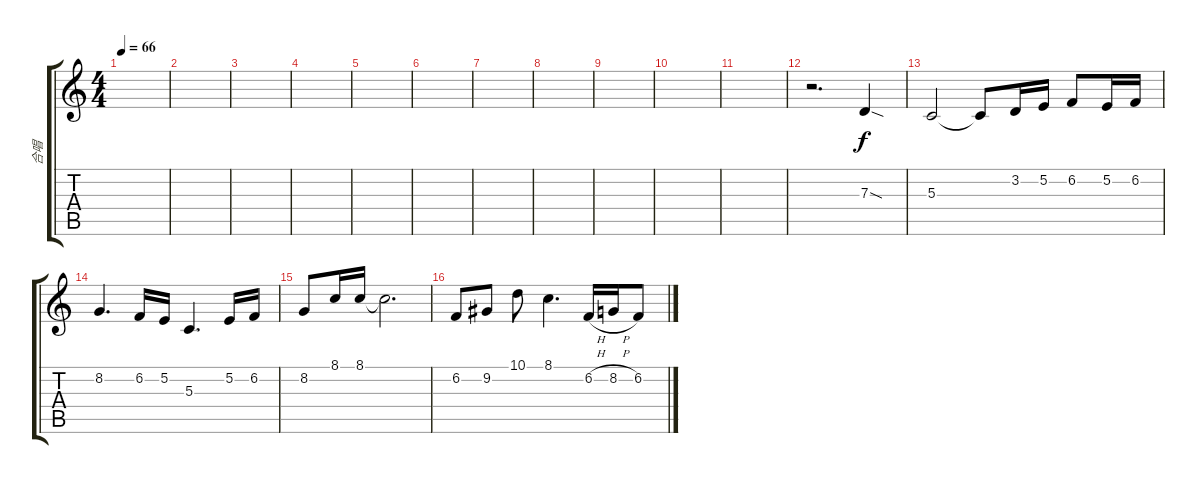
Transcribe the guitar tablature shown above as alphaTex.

\track ("合唱" "合唱") {instrument violin}
\staff {score tabs}
\tuning (E4 B3 G3 D3 A2 E2) {hide}
\ts (4 4)
\tempo 66
\clef g2
\ks c
|
|
|
|
|
|
|
|
|
|
|
r.2{d} 7.3{sod}.4 |
5.3.2 5.3{t}.8 3.2.16 5.2.16 6.2.8 5.2.16 6.2.16 |
8.2.4{d} 6.2.16 5.2.16 5.3.4{d} 5.2.16 6.2.16 |
8.2.8 8.1.16 8.1.16 8.1{t}.2{d} |
6.2.8 9.2.8 10.1.8 8.1.4{d} 6.2{h}.16 8.2{h}.16 6.2.8
